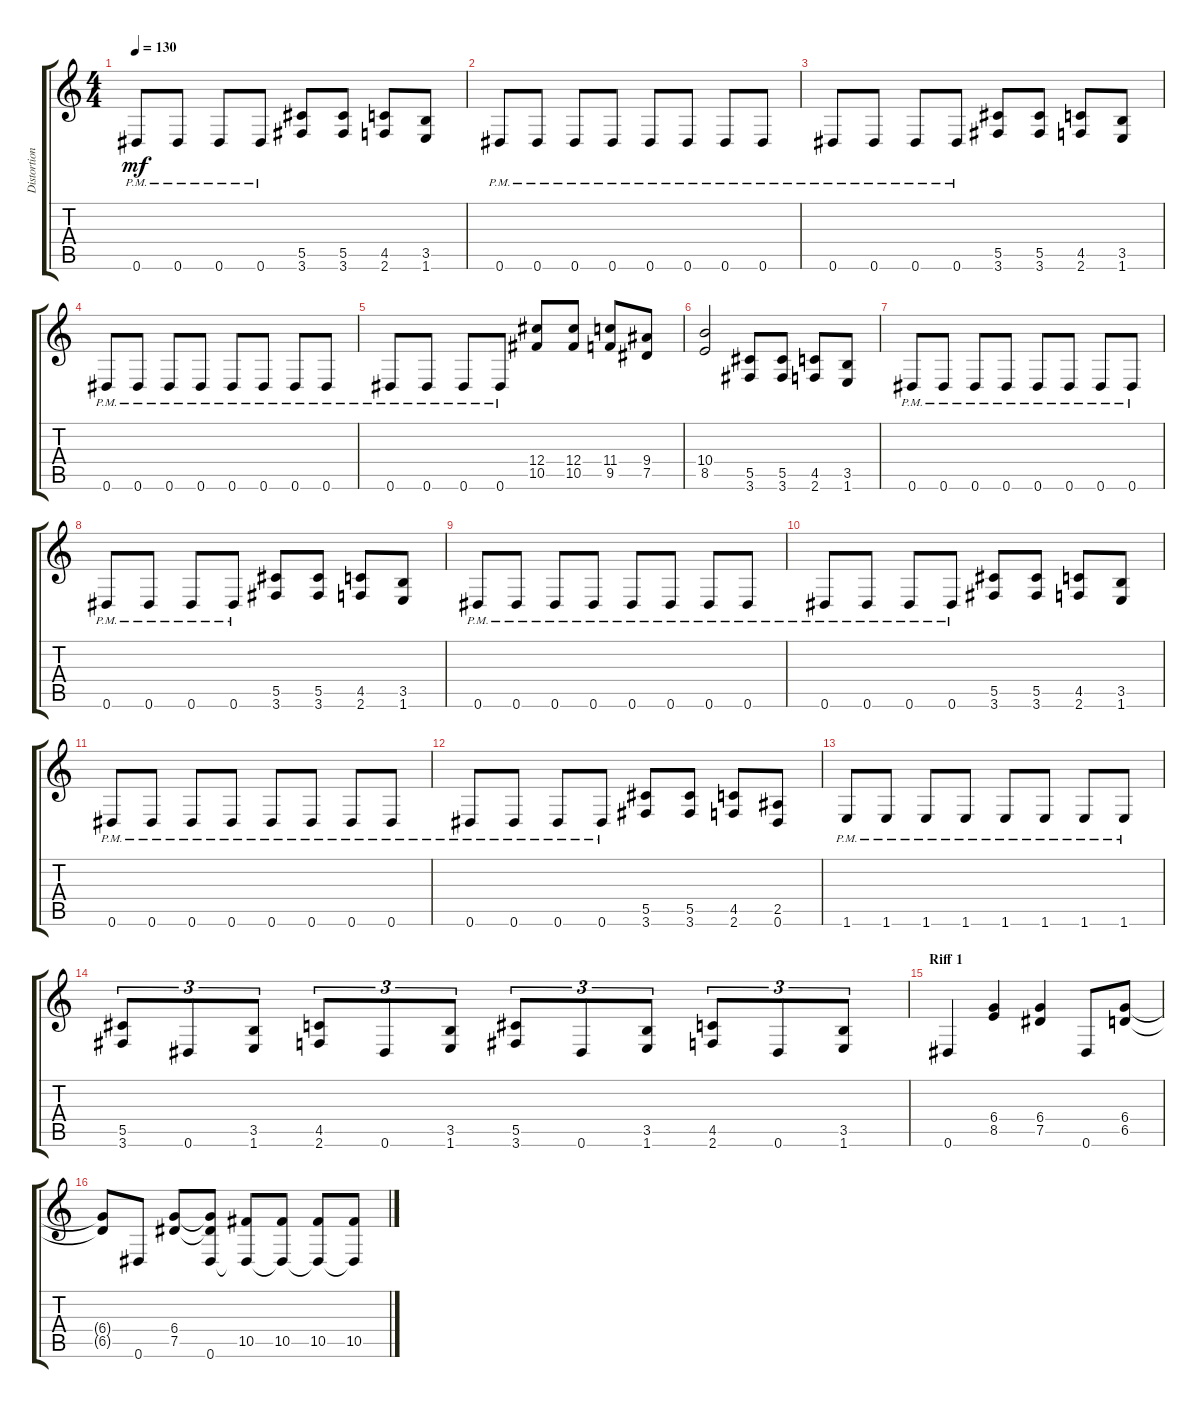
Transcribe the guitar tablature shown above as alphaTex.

\track ("Distortion Lead" "Distortion") {instrument distortionguitar}
\staff {score tabs}
\tuning (Eb4 Bb3 Gb3 Db3 Ab2 Eb2) {hide}
\ts (4 4)
\tempo 130
\clef g2
\ks c
0.6{pm}.8{dy mf} 0.6{pm}.8 0.6{pm}.8 0.6{pm}.8 (5.5 3.6).8 (5.5 3.6).8 (4.5 2.6).8 (3.5 1.6).8 |
0.6{pm}.8 0.6{pm}.8 0.6{pm}.8 0.6{pm}.8 0.6{pm}.8 0.6{pm}.8 0.6{pm}.8 0.6{pm}.8 |
0.6{pm}.8 0.6{pm}.8 0.6{pm}.8 0.6{pm}.8 (5.5 3.6).8 (5.5 3.6).8 (4.5 2.6).8 (3.5 1.6).8 |
0.6{pm}.8 0.6{pm}.8 0.6{pm}.8 0.6{pm}.8 0.6{pm}.8 0.6{pm}.8 0.6{pm}.8 0.6{pm}.8 |
0.6{pm}.8 0.6{pm}.8 0.6{pm}.8 0.6{pm}.8 (12.4 10.5).8 (12.4 10.5).8 (11.4 9.5).8 (9.4 7.5).8 |
(10.4 8.5).2 (5.5 3.6).8 (5.5 3.6).8 (4.5 2.6).8 (3.5 1.6).8 |
0.6{pm}.8 0.6{pm}.8 0.6{pm}.8 0.6{pm}.8 0.6{pm}.8 0.6{pm}.8 0.6{pm}.8 0.6{pm}.8 |
0.6{pm}.8 0.6{pm}.8 0.6{pm}.8 0.6{pm}.8 (5.5 3.6).8 (5.5 3.6).8 (4.5 2.6).8 (3.5 1.6).8 |
0.6{pm}.8 0.6{pm}.8 0.6{pm}.8 0.6{pm}.8 0.6{pm}.8 0.6{pm}.8 0.6{pm}.8 0.6{pm}.8 |
0.6{pm}.8 0.6{pm}.8 0.6{pm}.8 0.6{pm}.8 (5.5 3.6).8 (5.5 3.6).8 (4.5 2.6).8 (3.5 1.6).8 |
0.6{pm}.8 0.6{pm}.8 0.6{pm}.8 0.6{pm}.8 0.6{pm}.8 0.6{pm}.8 0.6{pm}.8 0.6{pm}.8 |
0.6{pm}.8 0.6{pm}.8 0.6{pm}.8 0.6{pm}.8 (5.5 3.6).8 (5.5 3.6).8 (4.5 2.6).8 (2.5 0.6).8 |
1.6{pm}.8 1.6{pm}.8 1.6{pm}.8 1.6{pm}.8 1.6{pm}.8 1.6{pm}.8 1.6{pm}.8 1.6{pm}.8 |
(5.5 3.6).8{tu (3 2)} 0.6.8{tu (3 2)} (3.5 1.6).8{tu (3 2)} (4.5 2.6).8{tu (3 2)} 0.6.8{tu (3 2)} (3.5 1.6).8{tu (3 2)} (5.5 3.6).8{tu (3 2)} 0.6.8{tu (3 2)} (3.5 1.6).8{tu (3 2)} (4.5 2.6).8{tu (3 2)} 0.6.8{tu (3 2)} (3.5 1.6).8{tu (3 2)} |
\section ("" "Riff 1")
0.6.4 (6.4 8.5).4 (6.4 7.5).4 0.6.8 (6.4 6.5).8 |
(6.4{t} 6.5{t}).8 0.6.8 (6.4 7.5).8 (6.4{t} 7.5{t} 0.6).8 (10.5 0.6{t}).8 (10.5 0.6{t}).8 (10.5 0.6{t}).8 (10.5 0.6{t}).8
